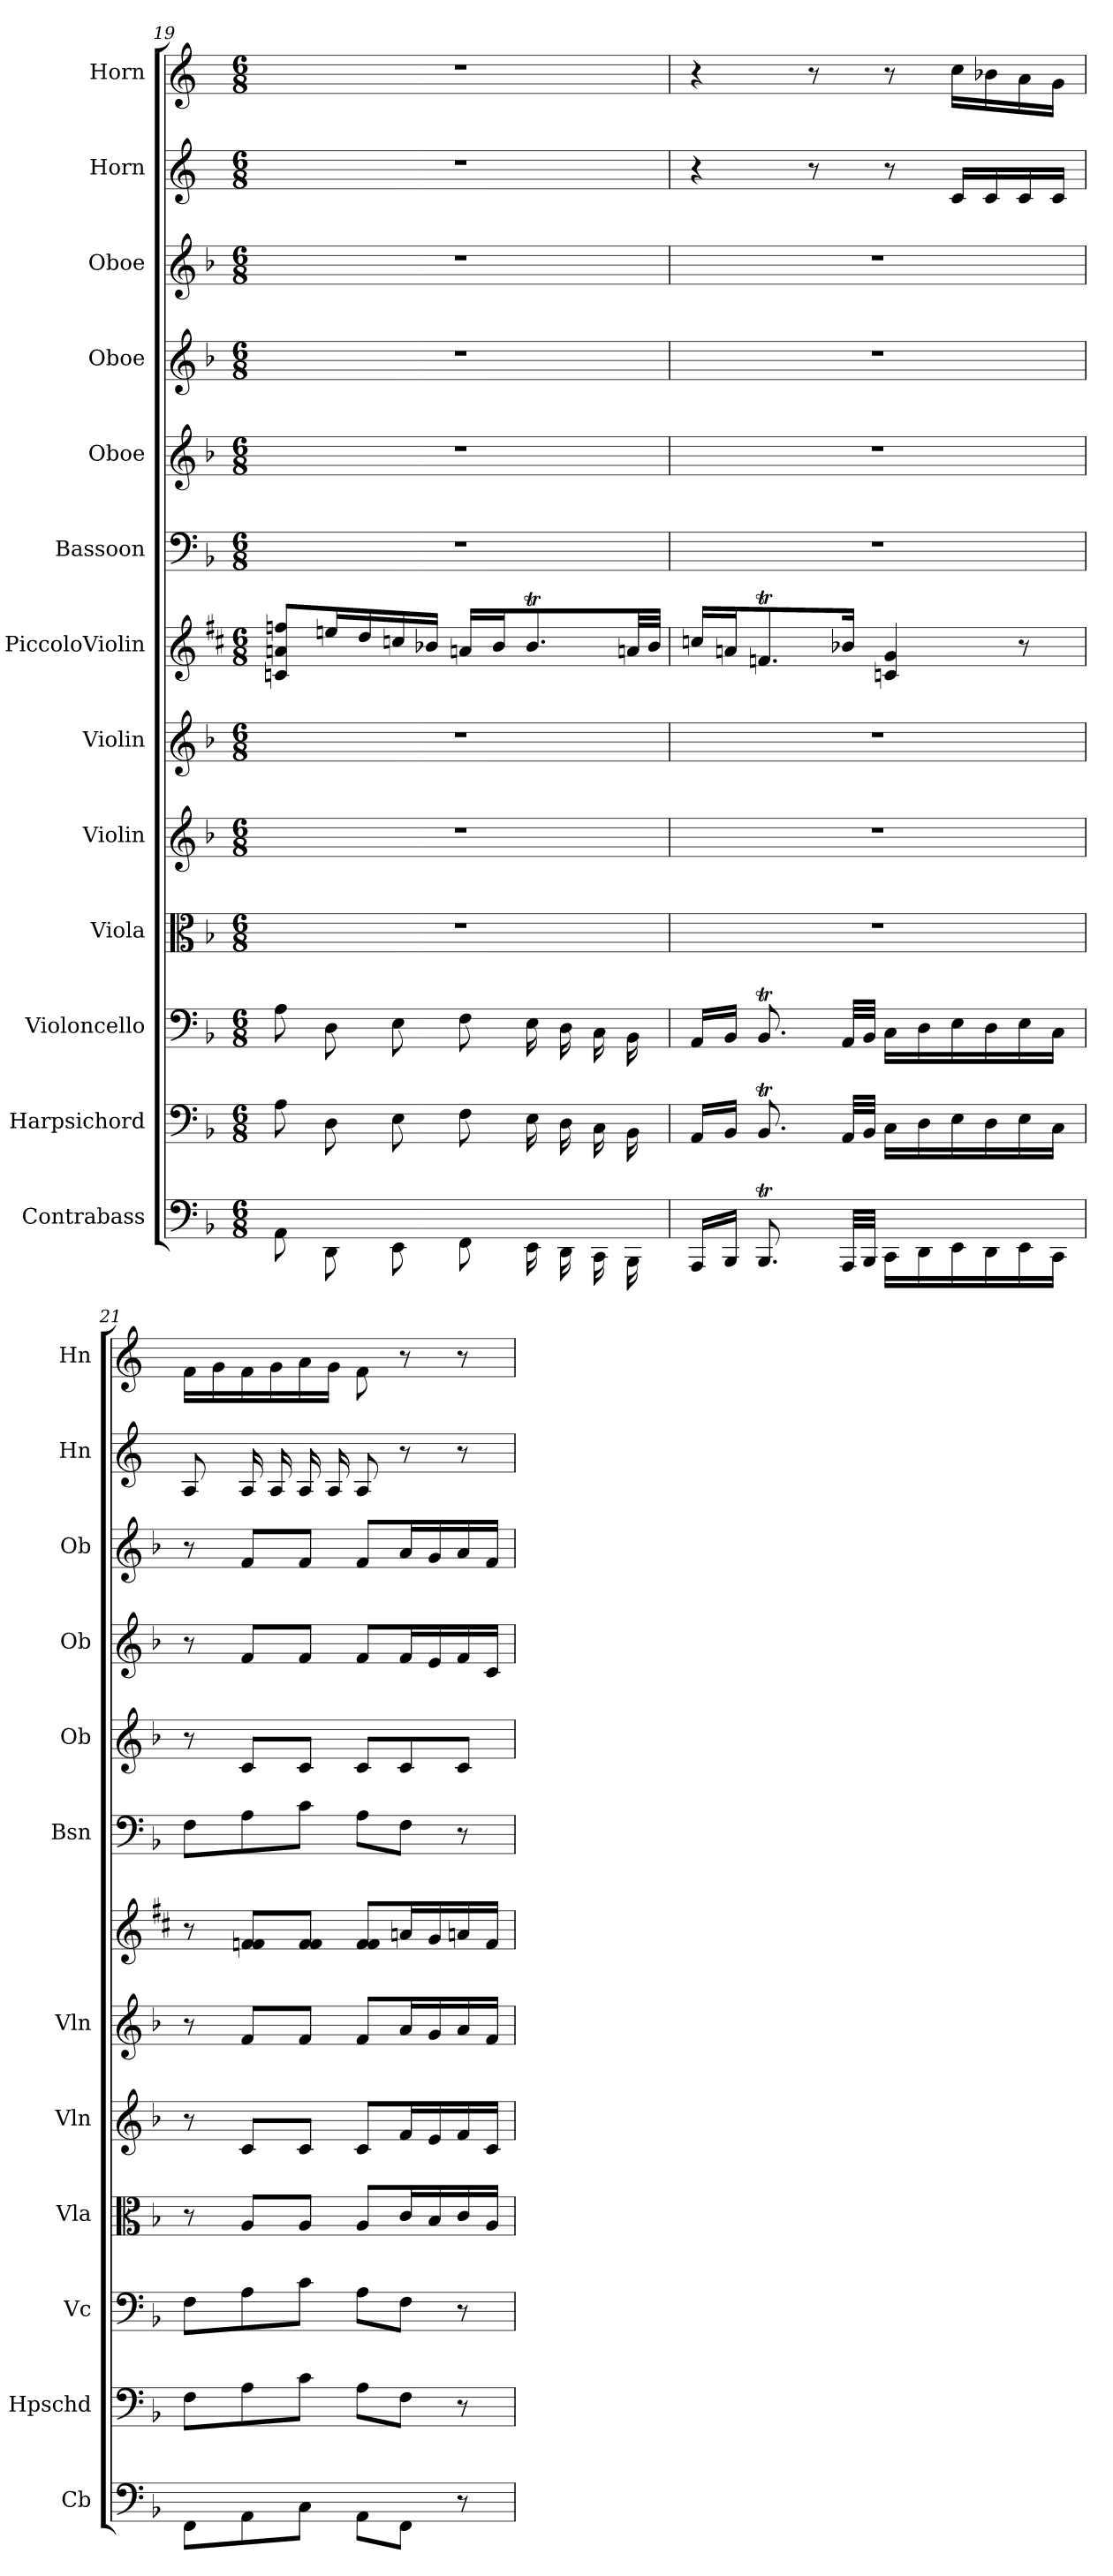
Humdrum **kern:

**kern	**kern	**kern	**kern	**kern	**kern	**kern	**kern	**kern	**kern	**kern	**kern	**kern
*part13	*part12	*part11	*part10	*part9	*part8	*part7	*part6	*part5	*part4	*part3	*part2	*part1
*staff13	*staff12	*staff11	*staff10	*staff9	*staff8	*staff7	*staff6	*staff5	*staff4	*staff3	*staff2	*staff1
*I"Contrabass	*I"Harpsichord	*I"Violoncello	*I"Viola	*I"Violin	*I"Violin	*I"PiccoloViolin	*I"Bassoon	*I"Oboe	*I"Oboe	*I"Oboe	*I"Horn	*I"Horn
*I'Cb	*I'Hpschd	*I'Vc	*I'Vla	*I'Vln	*I'Vln	*	*I'Bsn	*I'Ob	*I'Ob	*I'Ob	*I'Hn	*I'Hn
*clefF4	*clefF4	*clefF4	*clefC3	*clefG2	*clefG2	*clefG2	*clefF4	*clefG2	*clefG2	*clefG2	*clefG2	*clefG2
*k[b-]	*k[b-]	*k[b-]	*k[b-]	*k[b-]	*k[b-]	*k[f#c#]	*k[b-]	*k[b-]	*k[b-]	*k[b-]	*k[]	*k[]
*M6/8	*M6/8	*M6/8	*M6/8	*M6/8	*M6/8	*M6/8	*M6/8	*M6/8	*M6/8	*M6/8	*M6/8	*M6/8
=19	=19	=19	=19	=19	=19	=19	=19	=19	=19	=19	=19	=19
8AA\	8A\	8A\	2.r	2.r	2.r	8cn/ 8an/ 8ffn/L	2.r	2.r	2.r	2.r	2.r	2.r
8DD\	8D\	8D\	.	.	.	16een/L	.	.	.	.	.	.
.	.	.	.	.	.	16dd/	.	.	.	.	.	.
8EE\	8E\	8E\	.	.	.	16ccn/	.	.	.	.	.	.
.	.	.	.	.	.	16b-X/JJ	.	.	.	.	.	.
8FF\	8F\	8F\	.	.	.	16an/LL	.	.	.	.	.	.
.	.	.	.	.	.	16b-/J	.	.	.	.	.	.
16EE\	16E\	16E\	.	.	.	8.b-T/	.	.	.	.	.	.
16DD\	16D\	16D\	.	.	.	.	.	.	.	.	.	.
16CC\	16C\	16C\	.	.	.	.	.	.	.	.	.	.
16BBB-\	16BB-\	16BB-\	.	.	.	32an/LL	.	.	.	.	.	.
.	.	.	.	.	.	32b-/JJJ	.	.	.	.	.	.
=20	=20	=20	=20	=20	=20	=20	=20	=20	=20	=20	=20	=20
16AAA/LL	16AA/LL	16AA/LL	2.r	2.r	2.r	16ccn/LL	2.r	2.r	2.r	2.r	4r	4r
16BBB-/JJ	16BB-/JJ	16BB-/JJ	.	.	.	16an/J	.	.	.	.	.	.
8.BBB-T/	8.BB-T/	8.BB-T/	.	.	.	8.fnT/	.	.	.	.	.	.
.	.	.	.	.	.	.	.	.	.	.	8r	8r
32AAA/LLL	32AA/LLL	32AA/LLL	.	.	.	16b-X/Jk	.	.	.	.	.	.
32BBB-/JJJ	32BB-/JJJ	32BB-/JJJ	.	.	.	.	.	.	.	.	.	.
16CC\LL	16C\LL	16C\LL	.	.	.	4cn/ 4g/	.	.	.	.	8r	8r
16DD\	16D\	16D\	.	.	.	.	.	.	.	.	.	.
16EE\	16E\	16E\	.	.	.	.	.	.	.	.	16c/LL	16cc\LL
16DD\	16D\	16D\	.	.	.	.	.	.	.	.	16c/	16b-X\
16EE\	16E\	16E\	.	.	.	8r	.	.	.	.	16c/	16a\
16CC\JJ	16C\JJ	16C\JJ	.	.	.	.	.	.	.	.	16c/JJ	16g\JJ
=21	=21	=21	=21	=21	=21	=21	=21	=21	=21	=21	=21	=21
8FF\L	8F\L	8F\L	8r	8r	8r	8r	8F\L	8r	8r	8r	8A/	16f\LL
.	.	.	.	.	.	.	.	.	.	.	.	16g\
8AA\	8A\	8A\	8A/L	8c/L	8f/L	8fn/ 8f/L	8A\	8c/L	8f/L	8f/L	16A/	16f\
.	.	.	.	.	.	.	.	.	.	.	16A/	16g\
8C\J	8c\J	8c\J	8A/J	8c/J	8f/J	8f/ 8f/J	8c\J	8c/J	8f/J	8f/J	16A/	16a\
.	.	.	.	.	.	.	.	.	.	.	16A/	16g\JJ
8AA\L	8A\L	8A\L	8A/L	8c/L	8f/L	8f/ 8f/L	8A\L	8c/L	8f/L	8f/L	8A/	8f\
8FF\J	8F\J	8F\J	16c/L	16f/L	16a/L	16an/L	8F\J	8c/	16f/L	16a/L	8r	8r
.	.	.	16B-/	16e/	16g/	16g/	.	.	16e/	16g/	.	.
8r	8r	8r	16c/	16f/	16a/	16an/	8r	8c/J	16f/	16a/	8r	8r
.	.	.	16A/JJ	16c/JJ	16f/JJ	16f/JJ	.	.	16c/JJ	16f/JJ	.	.
=	=	=	=	=	=	=	=	=	=	=	=	=
*-	*-	*-	*-	*-	*-	*-	*-	*-	*-	*-	*-	*-
